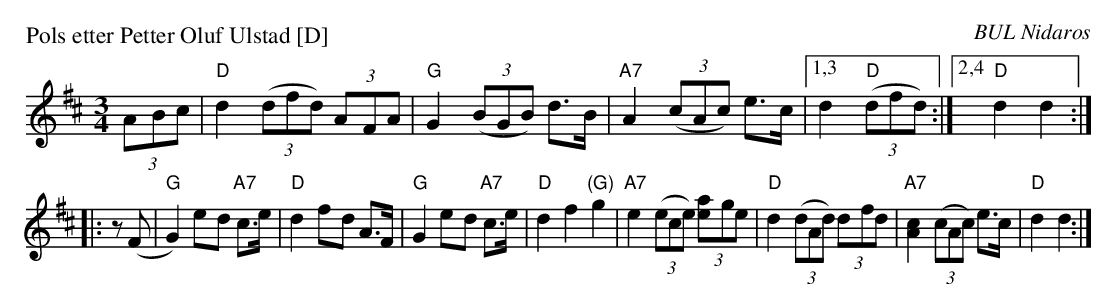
X:1
P: Pols etter Petter Oluf Ulstad [D]
O: BUL Nidaros
M: 3/4
L: 1/8
K: D
(3A-Bc \
| "D"d2 (3(dfd) (3A-FA | "G"G2 (3(BGB) d>B \
| "A7"A2 ((3cAc) e>c |1,3 d2 "D"((3dfd) :|2,4 "D"d2 d2 :|
|:z(F \
| "G"G2) e-d "A7"c>e | "D"d2 f-d A>F \
| "G"G2 e-d "A7"c>e | "D"d2 f2- "(G)"g2 \
| "A7"e2 ((3ece) (3[ae]-ge | "D"d2 ((3dAd) (3d-fd \
| "A7"[c2A2] ((3cAc) e>c | "D"d2 d2 :|
